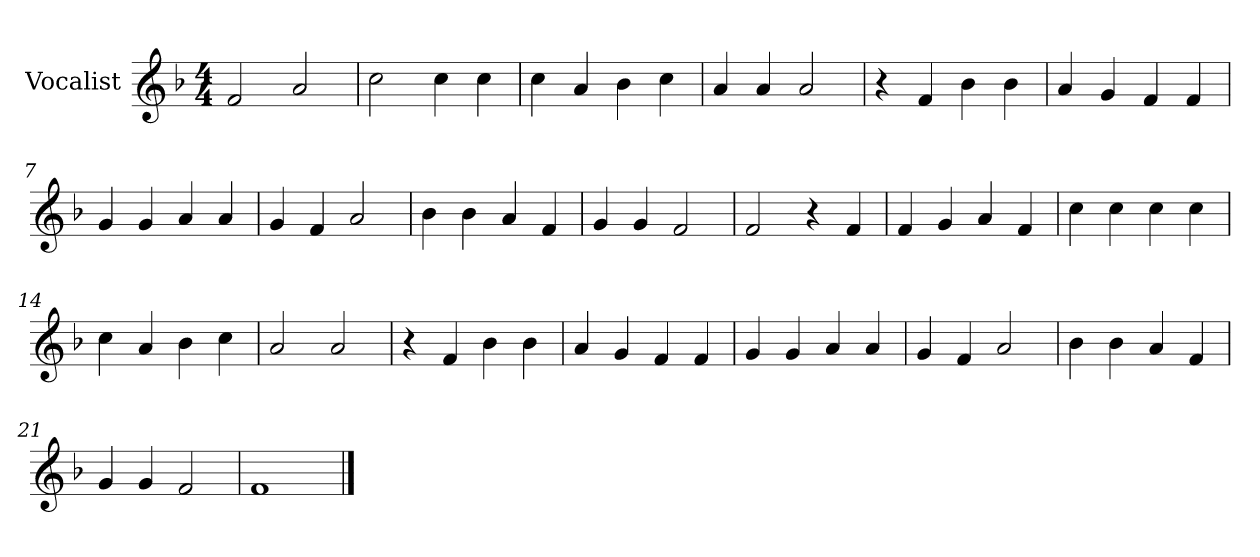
**kern
*part1
*staff1
*I"Vocalist
*k[b-]
*F:
*M4/4
=1
2f
2a
=2
2cc
4cc
4cc
=3
4cc
4a
4b-
4cc
=4
4a
4a
2a
=5
4r
4f
4b-
4b-
=6
4a
4g
4f
4f
=7
4g
4g
4a
4a
=8
4g
4f
2a
=9
4b-
4b-
4a
4f
=10
4g
4g
2f
=11
2f
4r
4f
=12
4f
4g
4a
4f
=13
4cc
4cc
4cc
4cc
=14
4cc
4a
4b-
4cc
=15
2a
2a
=16
4r
4f
4b-
4b-
=17
4a
4g
4f
4f
=18
4g
4g
4a
4a
=19
4g
4f
2a
=20
4b-
4b-
4a
4f
=21
4g
4g
2f
=22
1f
==
*-
